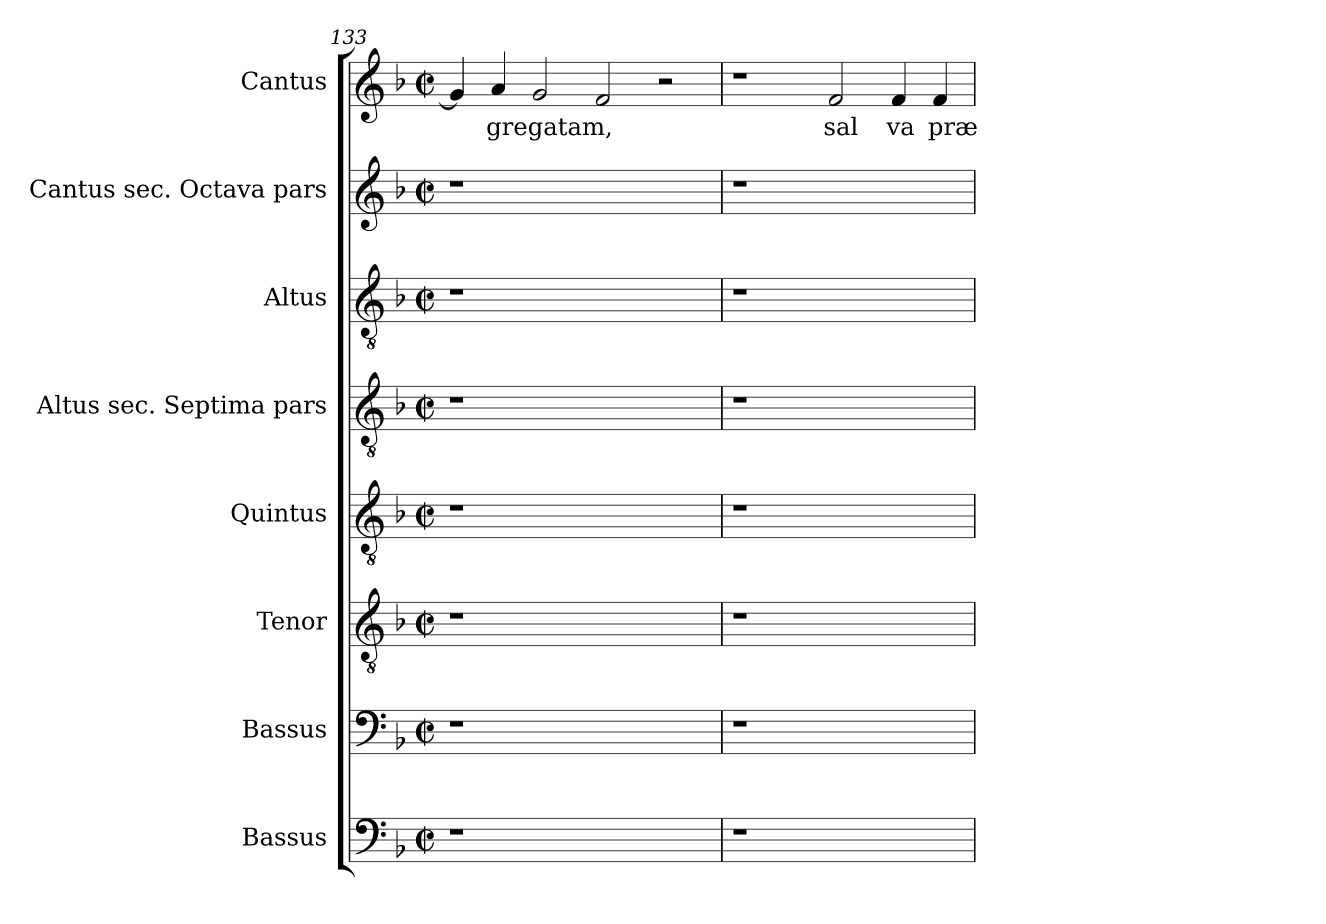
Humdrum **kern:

**kern	**kern	**kern	**kern	**kern	**kern	**kern	**kern	**text
*part8	*part7	*part6	*part5	*part4	*part3	*part2	*part1	*part1
*staff8	*staff7	*staff6	*staff5	*staff4	*staff3	*staff2	*staff1	*staff1
*I"Bassus	*I"Bassus	*I"Tenor	*I"Quintus	*I"Altus sec. Septima pars	*I"Altus	*I"Cantus sec. Octava pars	*I"Cantus	*
*	*I'Bassus	*I'Tenor	*I'Quintus	*	*I'Altus	*	*I'Cantus	*
*clefF4	*clefF4	*clefGv2	*clefGv2	*clefGv2	*clefGv2	*clefG2	*clefG2	*
*k[b-]	*k[b-]	*k[b-]	*k[b-]	*k[b-]	*k[b-]	*k[b-]	*k[b-]	*
*F:	*F:	*F:	*F:	*F:	*F:	*F:	*F:	*
*M2/2	*M2/2	*M2/2	*M2/2	*M2/2	*M2/2	*M2/2	*M2/2	*
*met(c|)	*met(c|)	*met(c|)	*met(c|)	*met(c|)	*met(c|)	*met(c|)	*met(c|)	*
=133	=133	=133	=133	=133	=133	=133	=133	=133
1r	1r	1r	1r	1r	1r	1r	4g/]	.
!	!	!	!	!	!	!	!	!LO:LY:b
.	.	.	.	.	.	.	4a/	gregatam,
.	.	.	.	.	.	.	2g/	.
1ryy	1ryy	1ryy	1ryy	1ryy	1ryy	1ryy	2f/	.
.	.	.	.	.	.	.	2r	.
=134	=134	=134	=134	=134	=134	=134	=134	=134
1r	1r	1r	1r	1r	1r	1r	1r	.
!	!	!	!	!	!	!	!	!LO:LY:b
1ryy	1ryy	1ryy	1ryy	1ryy	1ryy	1ryy	2f/	sal
!	!	!	!	!	!	!	!	!LO:LY:b
.	.	.	.	.	.	.	4f/	va
!	!	!	!	!	!	!	!	!LO:LY:b
.	.	.	.	.	.	.	4f/	præ
=	=	=	=	=	=	=	=	=
*-	*-	*-	*-	*-	*-	*-	*-	*-
